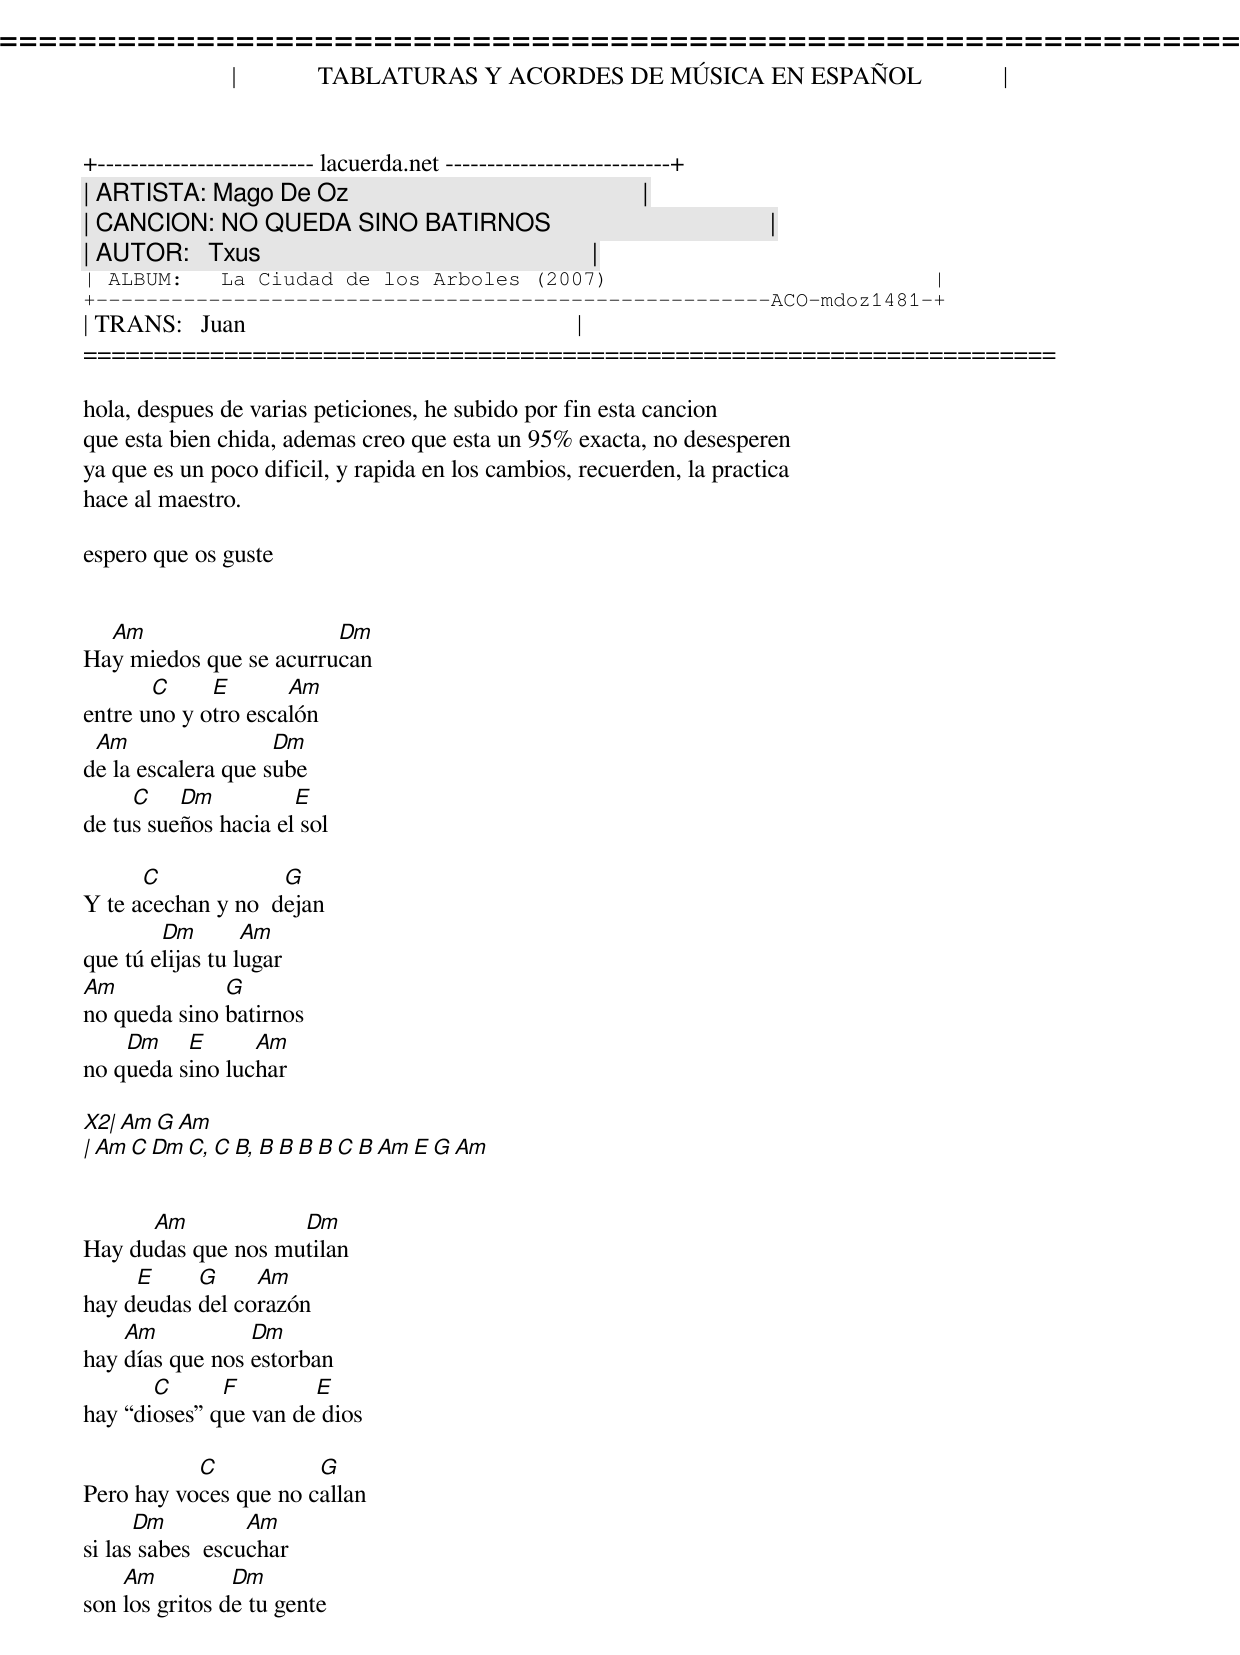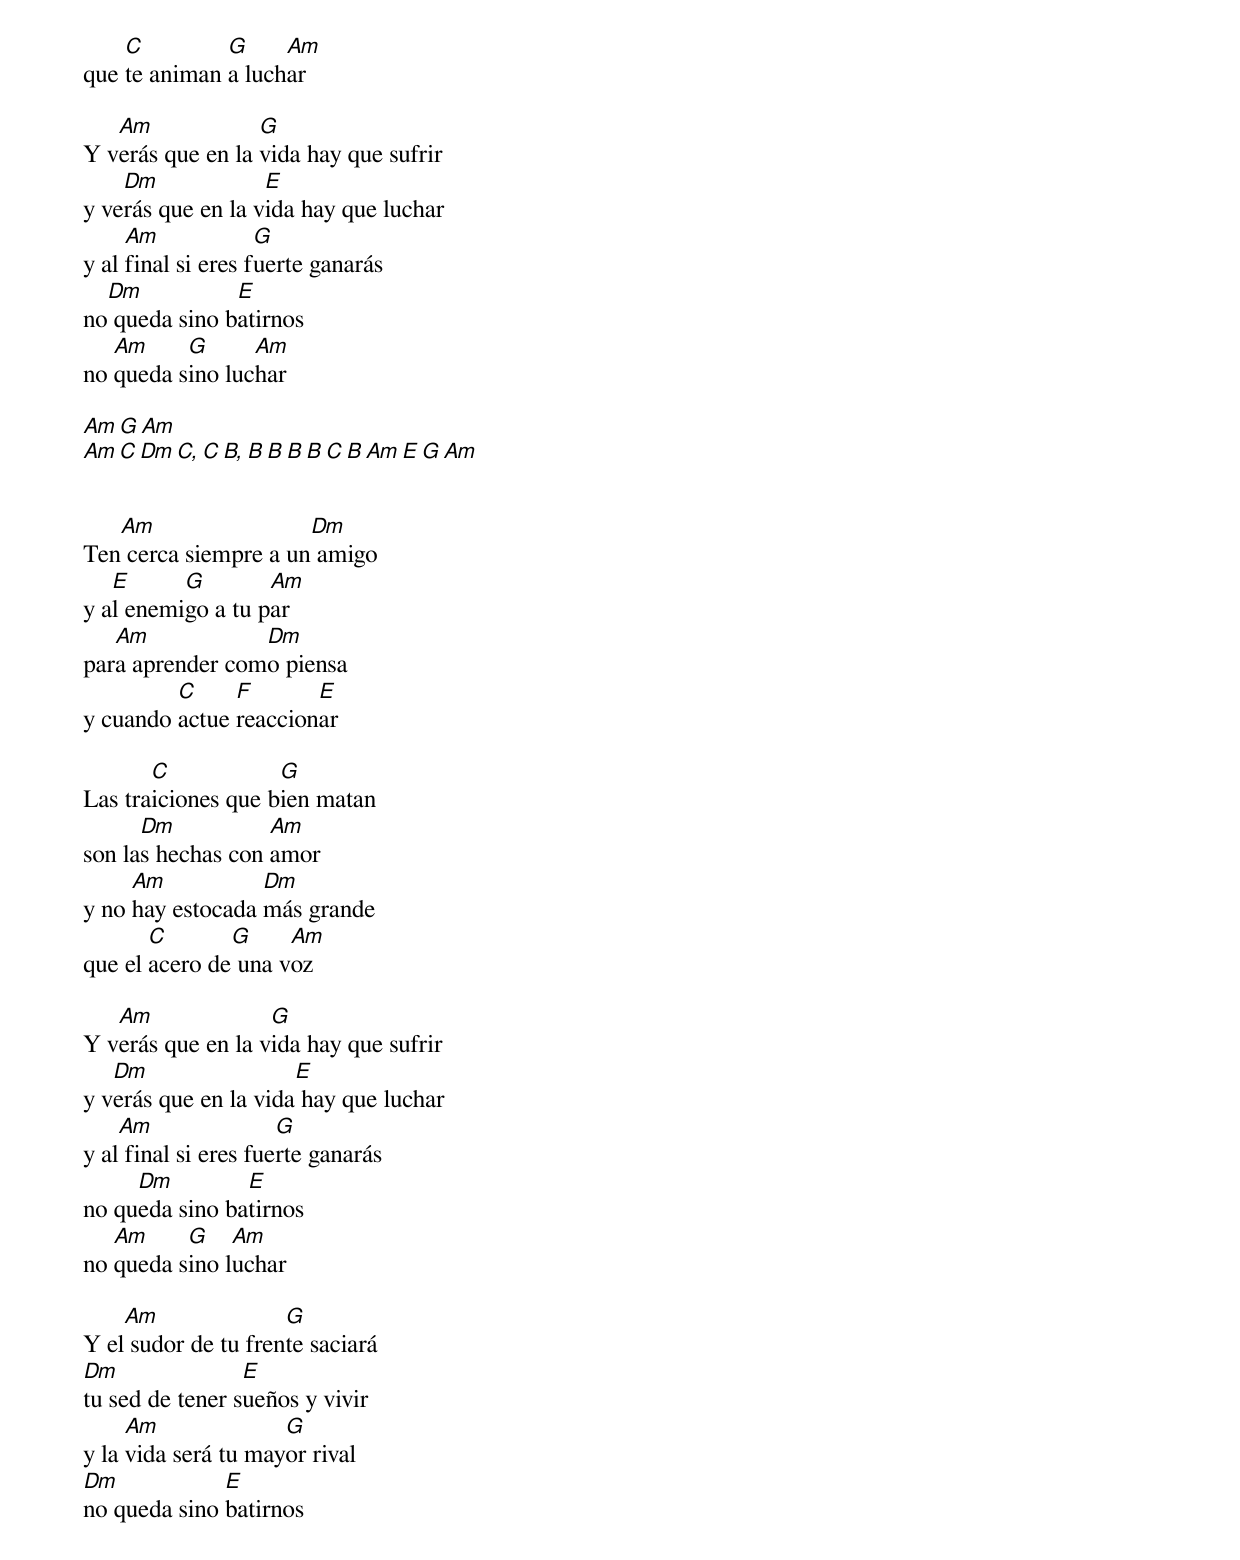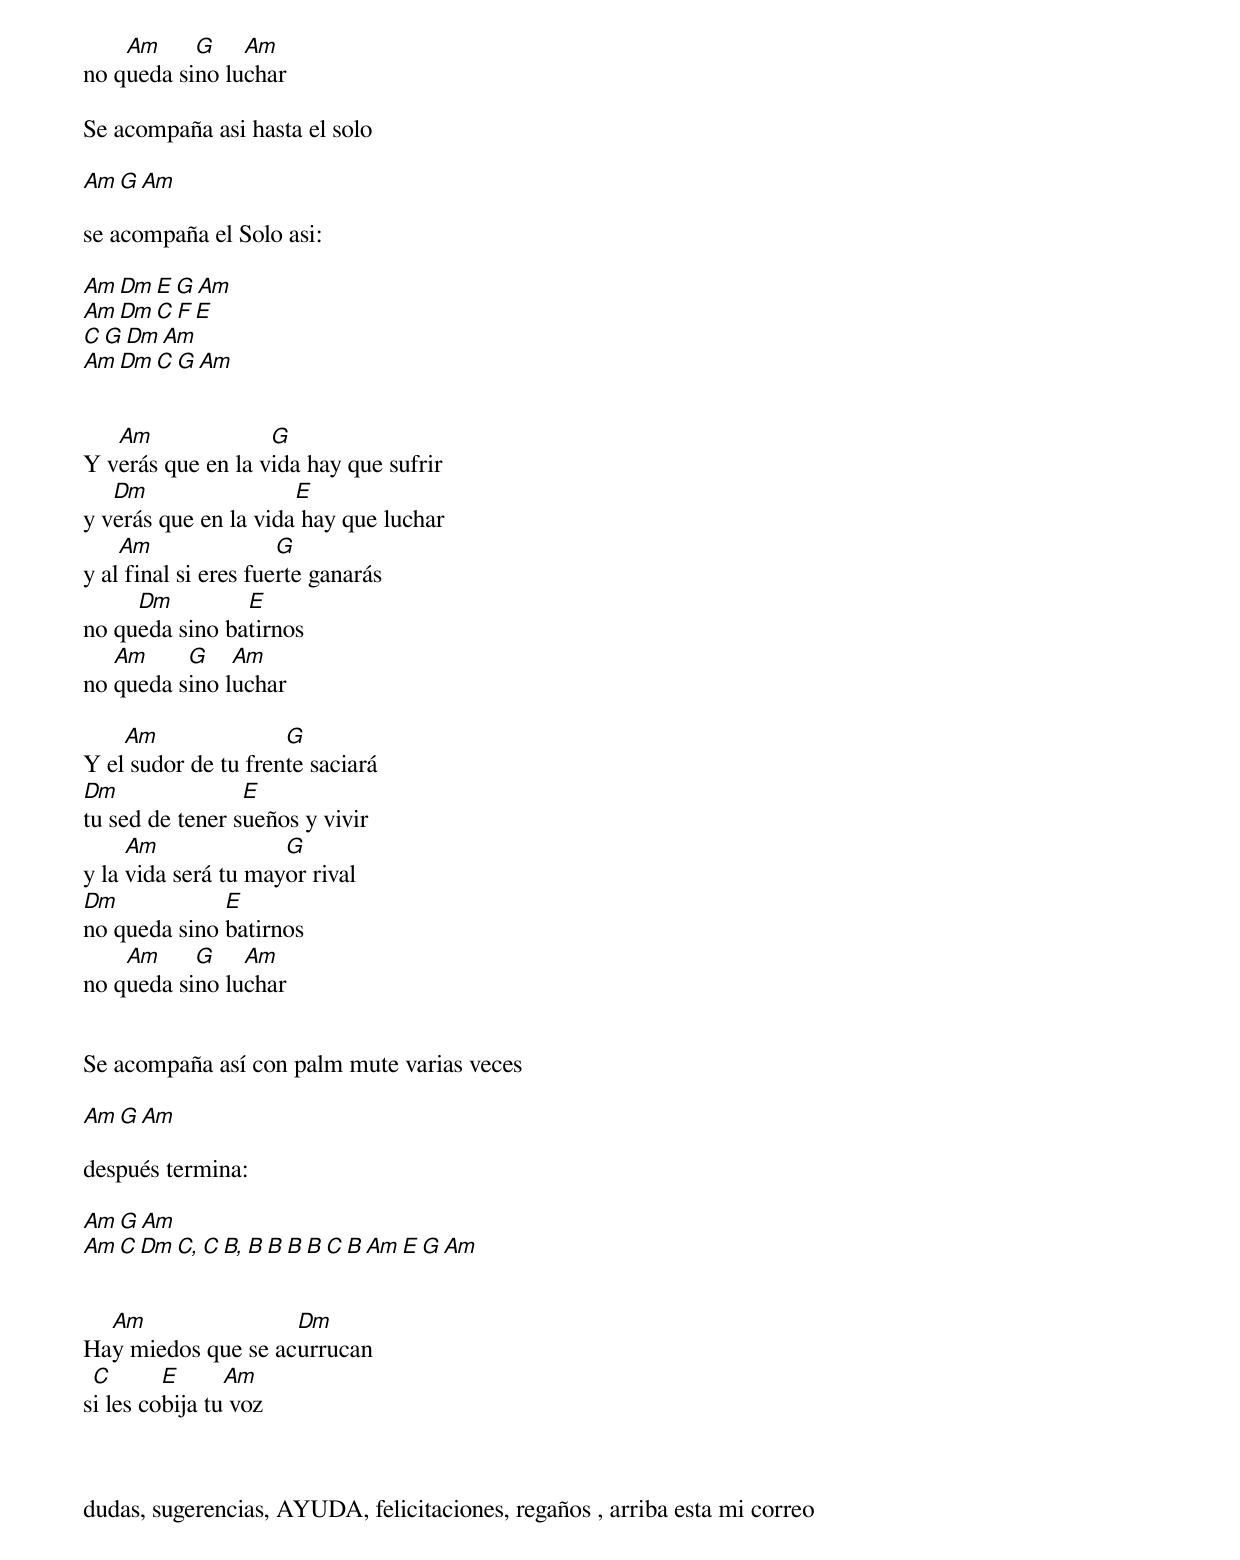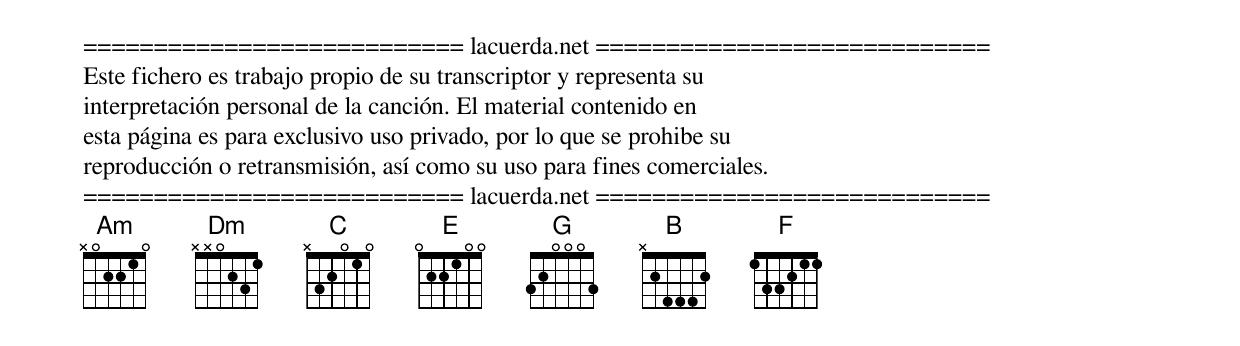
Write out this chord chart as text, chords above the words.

=====================================================================
|             TABLATURAS Y ACORDES DE MÚSICA EN ESPAÑOL             |
+-------------------------- lacuerda.net ---------------------------+
| ARTISTA: Mago De Oz                                               |
| CANCION: NO QUEDA SINO BATIRNOS                                   |
| AUTOR:   Txus                                                     |
| ALBUM:   La Ciudad de los Arboles (2007)                          |
+------------------------------------------------------ACO-mdoz1481-+
| TRANS:   Juan                                                     |
=====================================================================

hola, despues de varias peticiones, he subido por fin esta cancion
que esta bien chida, ademas creo que esta un 95% exacta, no desesperen
ya que es un poco dificil, y rapida en los cambios, recuerden, la practica
hace al maestro.

espero que os guste


  Am                    Dm
Hay miedos que se acurrucan
       C     E       Am
entre uno y otro escalón
 Am                 Dm
de la escalera que sube
     C    Dm          E
de tus sueños hacia el sol

      C             G
Y te acechan y no  dejan
        Dm        Am
que tú elijas tu lugar
Am            G
no queda sino batirnos
    Dm    E      Am
no queda sino luchar

X2| Am G Am
  | Am C Dm C, C B, B B B B C B Am E G Am


      Am            Dm
Hay dudas que nos mutilan
     E     G     Am
hay deudas del corazón
    Am           Dm
hay días que nos estorban
       C      F        E
hay dioses que van de dios

           C           G
Pero hay voces que no callan
      Dm          Am
si las sabes  escuchar
    Am          Dm
son los gritos de tu gente
    C         G     Am
que te animan a luchar

   Am             G
Y verás que en la vida hay que sufrir
    Dm             E
y verás que en la vida hay que luchar
     Am             G
y al final si eres fuerte ganarás
  Dm           E
no queda sino batirnos
   Am     G      Am
no queda sino luchar

Am G Am
Am C Dm C, C B, B B B B C B Am E G Am


   Am                 Dm
Ten cerca siempre a un amigo
   E      G        Am
y al enemigo a tu par
   Am            Dm
para aprender como piensa
         C     F       E
y cuando actue reaccionar

       C            G
Las traiciones que bien matan
      Dm           Am
son las hechas con amor
     Am           Dm
y no hay estocada más grande
       C       G     Am
que el acero de una voz

   Am              G
Y verás que en la vida hay que sufrir
   Dm                 E
y verás que en la vida hay que luchar
    Am                G
y al final si eres fuerte ganarás
     Dm         E
no queda sino batirnos
   Am     G    Am
no queda sino luchar

    Am               G
Y el sudor de tu frente saciará
Dm               E
tu sed de tener sueños y vivir
     Am              G
y la vida será tu mayor rival
Dm            E
no queda sino batirnos
    Am     G    Am
no queda sino luchar

Se acompaña asi hasta el solo

Am G Am

se acompaña el Solo asi:

Am Dm E G Am
Am Dm C F E
C G Dm Am
Am Dm C G Am


   Am              G
Y verás que en la vida hay que sufrir
   Dm                 E
y verás que en la vida hay que luchar
    Am                G
y al final si eres fuerte ganarás
     Dm         E
no queda sino batirnos
   Am     G    Am
no queda sino luchar

    Am               G
Y el sudor de tu frente saciará
Dm               E
tu sed de tener sueños y vivir
     Am              G
y la vida será tu mayor rival
Dm            E
no queda sino batirnos
    Am     G    Am
no queda sino luchar


Se acompaña así con palm mute varias veces

Am G Am

después termina:

Am G Am
Am C Dm C, C B, B B B B C B Am E G Am


  Am                Dm
Hay miedos que se acurrucan
 C       E      Am
si les cobija tu voz



dudas, sugerencias, AYUDA, felicitaciones, regaños , arriba esta mi correo


=========================== lacuerda.net ============================
Este fichero es trabajo propio de su transcriptor y representa su
interpretación personal de la canción. El material contenido en
esta página es para exclusivo uso privado, por lo que se prohibe su
reproducción o retransmisión, así como su uso para fines comerciales.
=========================== lacuerda.net ============================
